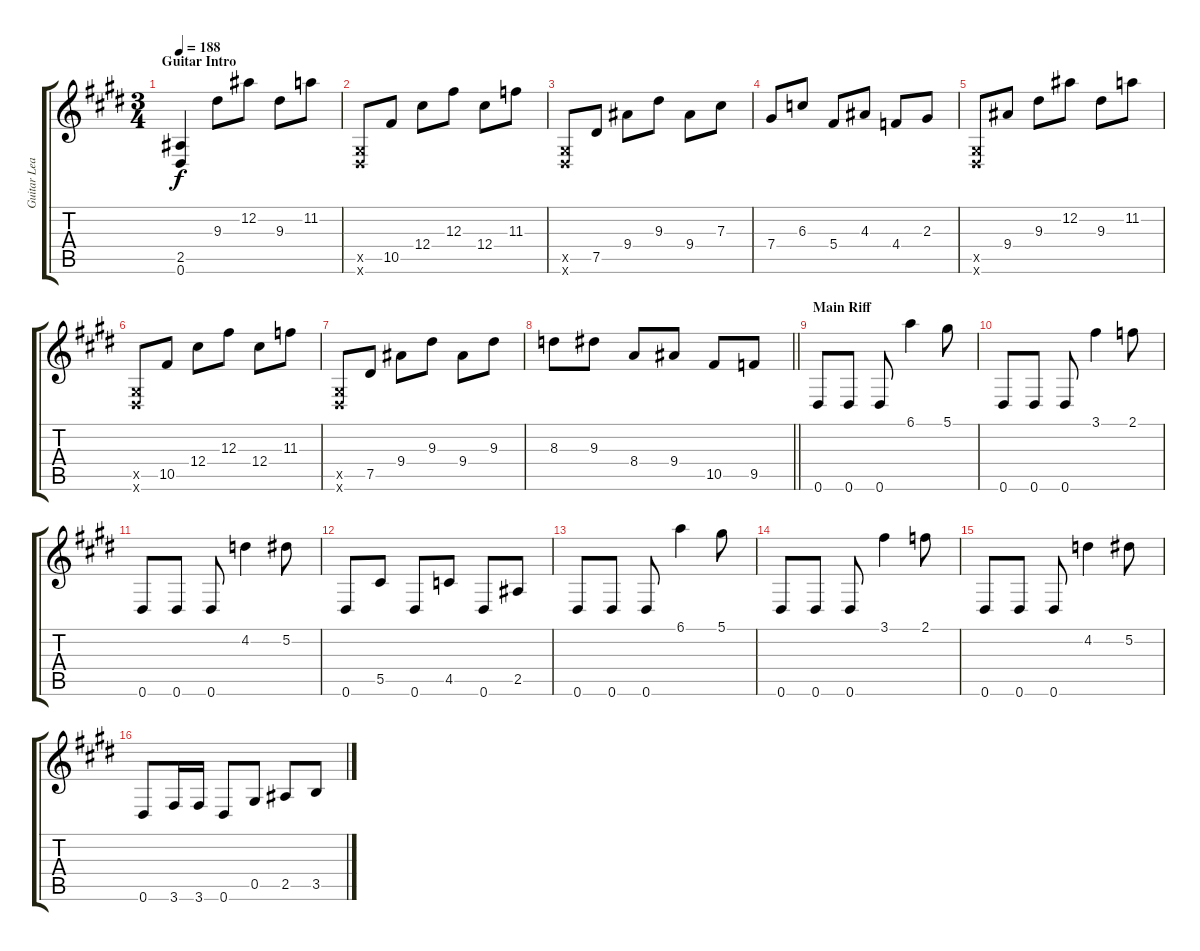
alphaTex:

\track ("Guitar Lead" "Guitar Lea") {instrument distortionguitar}
\staff {score tabs}
\tuning (Eb4 Bb3 Gb3 Db3 Ab2 Eb2) {hide}
\ts (3 4)
\section ("" "Guitar Intro")
\tempo 188
\clef g2
\ks e
(2.5 0.6).4{dy f} 9.3.8 12.2.8 9.3.8 11.2.8 |
(0.5{x} 0.6{x}).8 10.5.8 12.4.8 12.3.8 12.4.8 11.3.8 |
(0.5{x} 0.6{x}).8 7.5.8 9.4.8 9.3.8 9.4.8 7.3.8 |
7.4.8 6.3.8 5.4.8 4.3.8 4.4.8 2.3.8 |
(0.5{x} 0.6{x}).8 9.4.8 9.3.8 12.2.8 9.3.8 11.2.8 |
(0.5{x} 0.6{x}).8 10.5.8 12.4.8 12.3.8 12.4.8 11.3.8 |
(0.5{x} 0.6{x}).8 7.5.8 9.4.8 9.3.8 9.4.8 9.3.8 |
\barLineRight lightlight
8.3.8 9.3.8 8.4.8 9.4.8 10.5.8 9.5.8 |
\section ("" "Main Riff")
0.6.8 0.6.8 0.6.8 6.1.4 5.1.8 |
0.6.8 0.6.8 0.6.8 3.1.4 2.1.8 |
0.6.8 0.6.8 0.6.8 4.2.4 5.2.8 |
0.6.8 5.5.8 0.6.8 4.5.8 0.6.8 2.5.8 |
0.6.8 0.6.8 0.6.8 6.1.4 5.1.8 |
0.6.8 0.6.8 0.6.8 3.1.4 2.1.8 |
0.6.8 0.6.8 0.6.8 4.2.4 5.2.8 |
0.6.8 3.6.16 3.6.16 0.6.8 0.5.8 2.5.8 3.5.8
